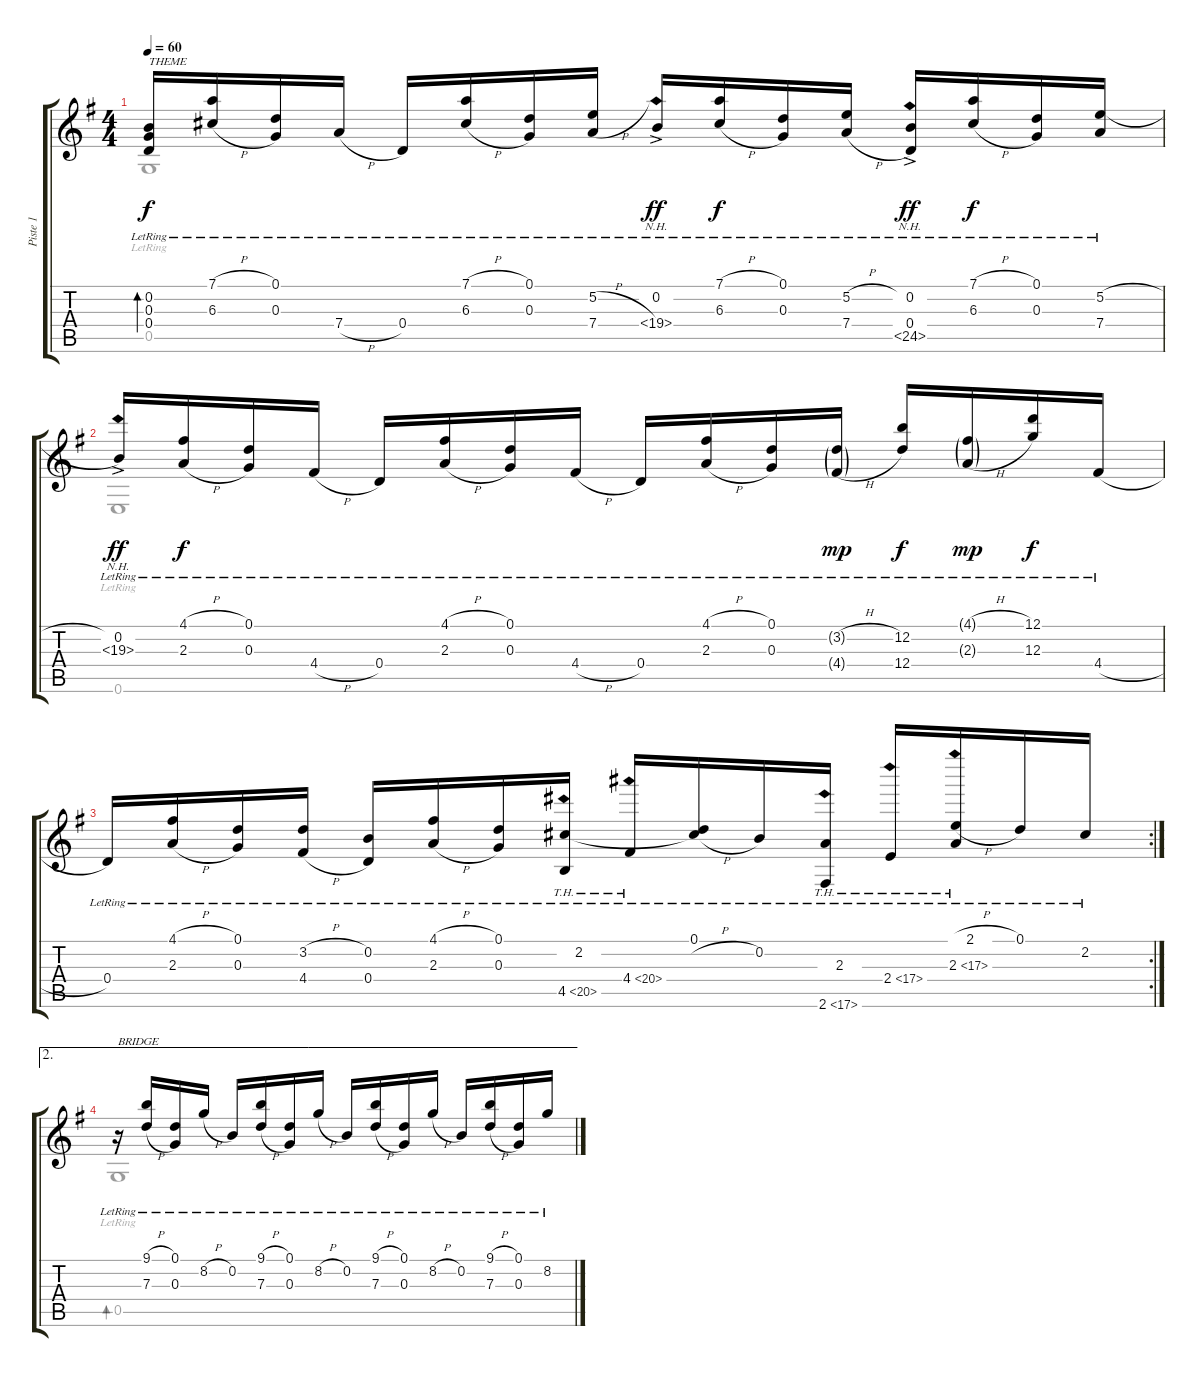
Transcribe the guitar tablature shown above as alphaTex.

\track ("Piste 1" "Piste 1") {instrument acousticguitarsteel}
\staff {score tabs}
\tuning (D4 B3 G3 D3 G2 E2) {hide}
\voice
\ts (4 4)
\tempo 60
\clef g2
\ks g
(0.2{lr} 0.3{lr} 0.4{lr}).16{bd 120 txt "THEME" dy f} (7.1{h lr} 6.3{h lr}).16 (0.1{lr} 0.3{lr}).16 7.4{h lr}.16 0.4{lr}.16 (7.1{h lr} 6.3{h lr}).16 (0.1{lr} 0.3{lr}).16 (5.2{h lr} 7.4{h lr}).16 (0.2{lr} 19.4{nh ac lr}).16{dy ff} (7.1{h lr} 6.3{h lr}).16{dy f} (0.1{lr} 0.3{lr}).16 (5.2{h lr} 7.4{h lr}).16 (0.2{lr} 0.4{lr} 24.5{nh ac lr}).16{dy ff} (7.1{h lr} 6.3{h lr}).16{dy f} (0.1{lr} 0.3{lr}).16 (5.2{h lr} 7.4{lr}).16 |
(0.2{lr} 19.3{nh ac lr}).16{dy ff} (4.1{h lr} 2.3{h lr}).16{dy f} (0.1{lr} 0.3{lr}).16 4.4{h lr}.16 0.4{lr}.16 (4.1{h lr} 2.3{h lr}).16 (0.1{lr} 0.3{lr}).16 4.4{h lr}.16 0.4{lr}.16 (4.1{h lr} 2.3{h lr}).16 (0.1{lr} 0.3{lr}).16 (3.2{h g lr} 4.4{h g lr}).16{dy mp} (12.2{lr} 12.4{lr}).16{dy f} (4.1{h g lr} 2.3{h g lr}).16{dy mp} (12.1{lr} 12.3{lr}).16{dy f} 4.4{h lr}.16 |
\rc 2
0.4{lr}.16 (4.1{h lr} 2.3{h lr}).16 (0.1{lr} 0.3{lr}).16 (3.2{h lr} 4.4{h lr}).16 (0.2{lr} 0.4{lr}).16 (4.1{h lr} 2.3{h lr}).16 (0.1{lr} 0.3{lr}).16 (2.2{lr} 4.5{th 16 lr}).16 4.4{th 16 lr}.16 (0.1{lr} 2.2{h t}).16 0.2{lr}.16 (2.3{lr} 2.6{th 15 lr}).16 2.4{th 15 lr}.16 (2.1{h lr} 2.3{th 15 lr}).16 0.1{lr}.16 2.2{lr}.16 |
\ae 2
r.16{txt "BRIDGE"} (9.1{h lr} 7.3{h lr}).16 (0.1{lr} 0.3{lr}).16 8.2{h lr}.16 0.2{lr}.16 (9.1{h lr} 7.3{h lr}).16 (0.1{lr} 0.3{lr}).16 8.2{h lr}.16 0.2{lr}.16 (9.1{h lr} 7.3{h lr}).16 (0.1{lr} 0.3{lr}).16 8.2{h lr}.16 0.2{lr}.16 (9.1{h lr} 7.3{h lr}).16 (0.1{lr} 0.3{lr}).16 8.2{h lr}.16
\voice
\clef g2
\ottava regular
\simile none
\ks g
0.5{lr}.1{dy f} |
0.6{lr}.1 |
|
0.5{lr}.1{bd 60}
